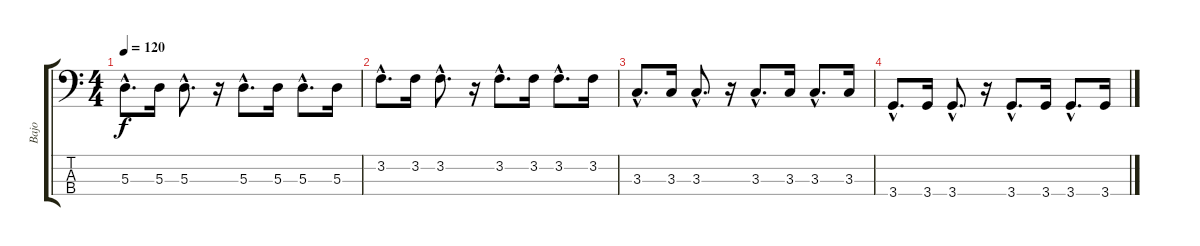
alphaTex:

\track ("Bajo" "Bajo") {instrument electricbasspick}
\staff {score tabs}
\tuning (G2 D2 A1 E1) {hide}
\ts (4 4)
\tempo 120
\clef f4
\ks c
5.3{hac}.8{d dy f} 5.3.16 5.3{hac}.8{d} r.16 5.3{hac}.8{d} 5.3.16 5.3{hac}.8{d} 5.3.16 |
3.2{hac}.8{d} 3.2.16 3.2{hac}.8{d} r.16 3.2{hac}.8{d} 3.2.16 3.2{hac}.8{d} 3.2.16 |
3.3{hac}.8{d} 3.3.16 3.3{hac}.8{d} r.16 3.3{hac}.8{d} 3.3.16 3.3{hac}.8{d} 3.3.16 |
3.4{hac}.8{d} 3.4.16 3.4{hac}.8{d} r.16 3.4{hac}.8{d} 3.4.16 3.4{hac}.8{d} 3.4.16
